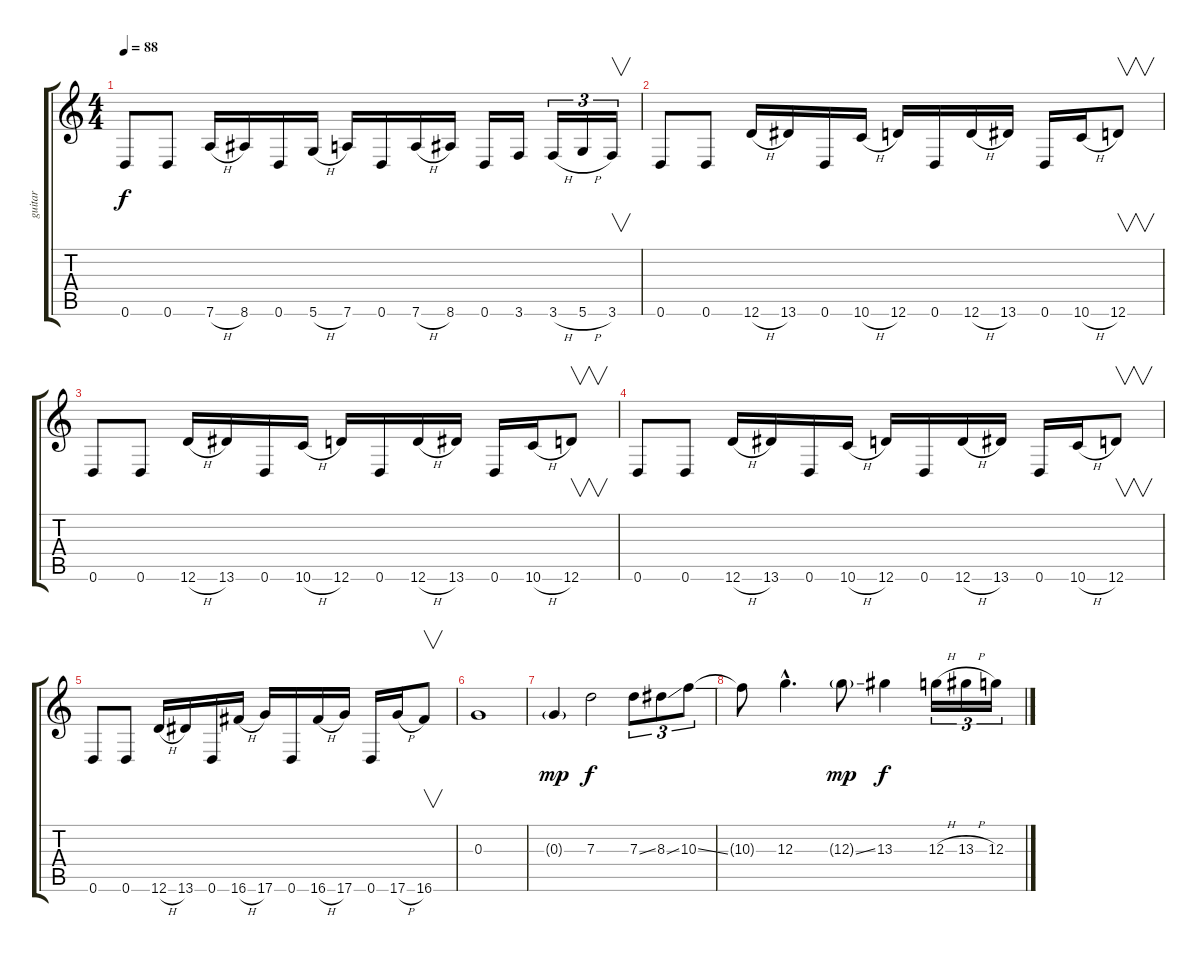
\track ("guitar" "guitar") {instrument distortionguitar}
\staff {score tabs}
\tuning (E4 B3 G3 D3 A2 D2) {hide}
\ts (4 4)
\tempo 88
\clef g2
\ks c
0.6.8{dy f} 0.6.8 7.6{h}.16 8.6.16 0.6.16 5.6{h}.16 7.6.16 0.6.16 7.6{h}.16 8.6.16 0.6.16 3.6.16 3.6{h}.16{tu (3 2)} 5.6{h}.16{tu (3 2)} 3.6.16{v tu (3 2)} |
0.6.8 0.6.8 12.6{h}.16 13.6.16 0.6.16 10.6{h}.16 12.6.16 0.6.16 12.6{h}.16 13.6.16 0.6.16 10.6{h}.16 12.6.8{v} |
0.6.8 0.6.8 12.6{h}.16 13.6.16 0.6.16 10.6{h}.16 12.6.16 0.6.16 12.6{h}.16 13.6.16 0.6.16 10.6{h}.16 12.6.8{v} |
0.6.8 0.6.8 12.6{h}.16 13.6.16 0.6.16 10.6{h}.16 12.6.16 0.6.16 12.6{h}.16 13.6.16 0.6.16 10.6{h}.16 12.6.8{v} |
0.6.8 0.6.8 12.6{h}.16 13.6.16 0.6.16 16.6{h}.16 17.6.16 0.6.16 16.6{h}.16 17.6.16 0.6.16 17.6{h}.16 16.6.8{v} |
0.3.1 |
0.3{g}.4{dy mp} 7.3.2{dy f} 7.3{ss}.8{tu (3 2)} 8.3{ss}.8{tu (3 2)} 10.3{ss}.8{tu (3 2)} |
10.3{t}.8 12.3{hac}.4{d} 12.3{ss g}.8{dy mp} 13.3.4{dy f} 12.3{h}.16{tu (3 2)} 13.3{h}.16{tu (3 2)} 12.3.16{tu (3 2)}
